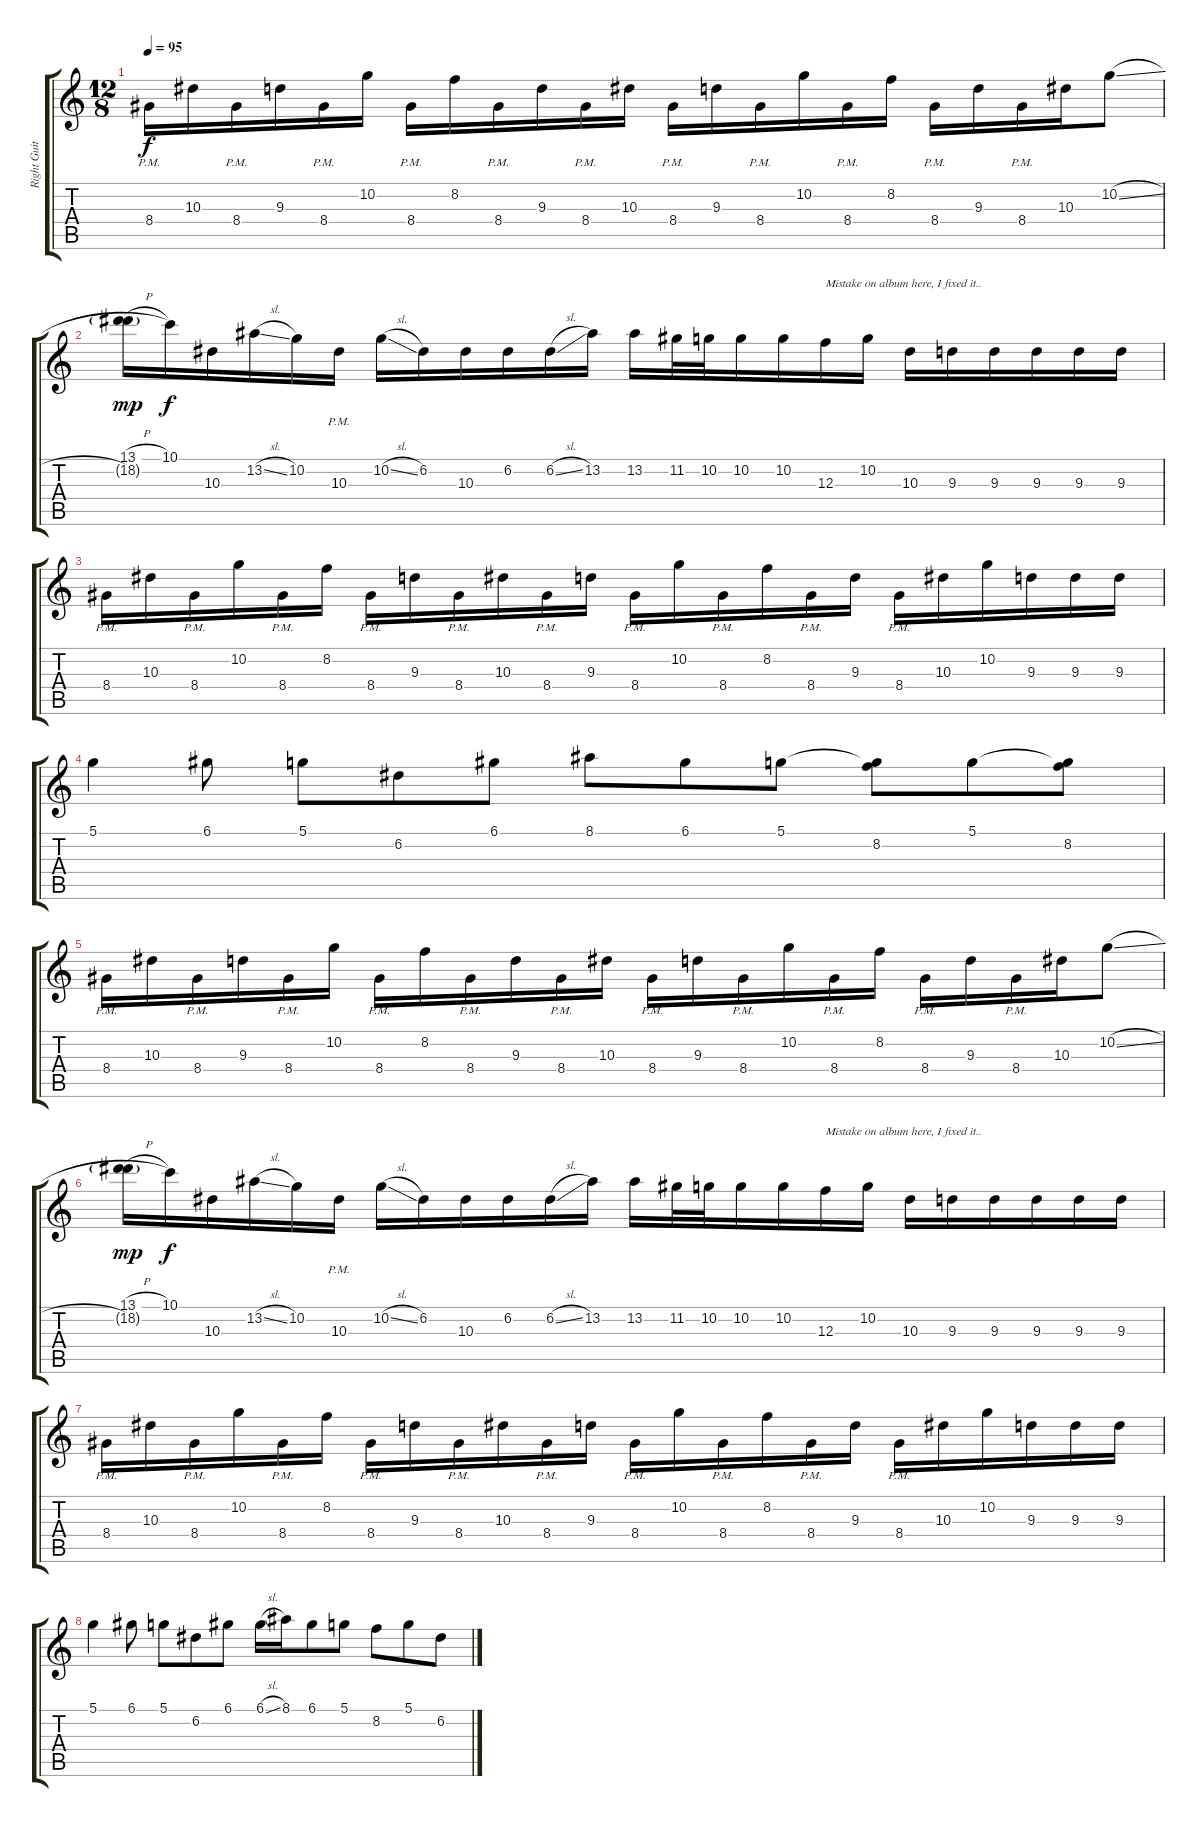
\track ("Right Guitar" "Right Guit") {instrument distortionguitar}
\staff {score tabs}
\tuning (D4 A3 F3 C3 G2 C2) {hide}
\ts (12 8)
\tempo 95
\clef g2
\ks c
8.4{pm}.16{dy f} 10.3.16 8.4{pm}.16 9.3.16 8.4{pm}.16 10.2.16 8.4{pm}.16 8.2.16 8.4{pm}.16 9.3.16 8.4{pm}.16 10.3.16 8.4{pm}.16 9.3.16 8.4{pm}.16 10.2.16 8.4{pm}.16 8.2.16 8.4{pm}.16 9.3.16 8.4{pm}.16 10.3.16 10.2{sl}.8 |
(13.1{h} 18.2{g}).16{dy mp} 10.1.16{dy f} 10.3.16 13.2{sl}.16 10.2.16 10.3{pm}.16 10.2{sl}.16 6.2.16 10.3.16 6.2.16 6.2{sl}.16 13.2.16 13.2.16 11.2.32 10.2.32 10.2.16 10.2.16 12.3.16{txt "Mistake on album here, I fixed it.."} 10.2.16 10.3.16 9.3.16 9.3.16 9.3.16 9.3.16 9.3.16 |
8.4{pm}.16 10.3.16 8.4{pm}.16 10.2.16 8.4{pm}.16 8.2.16 8.4{pm}.16 9.3.16 8.4{pm}.16 10.3.16 8.4{pm}.16 9.3.16 8.4{pm}.16 10.2.16 8.4{pm}.16 8.2.16 8.4{pm}.16 9.3.16 8.4{pm}.16 10.3.16 10.2.16 9.3.16 9.3.16 9.3.16 |
5.1.4 6.1.8 5.1.8 6.2.8 6.1.8 8.1.8 6.1.8 5.1.8 (5.1{t} 8.2).8 5.1.8 (5.1{t} 8.2).8 |
8.4{pm}.16 10.3.16 8.4{pm}.16 9.3.16 8.4{pm}.16 10.2.16 8.4{pm}.16 8.2.16 8.4{pm}.16 9.3.16 8.4{pm}.16 10.3.16 8.4{pm}.16 9.3.16 8.4{pm}.16 10.2.16 8.4{pm}.16 8.2.16 8.4{pm}.16 9.3.16 8.4{pm}.16 10.3.16 10.2{sl}.8 |
(13.1{h} 18.2{g}).16{dy mp} 10.1.16{dy f} 10.3.16 13.2{sl}.16 10.2.16 10.3{pm}.16 10.2{sl}.16 6.2.16 10.3.16 6.2.16 6.2{sl}.16 13.2.16 13.2.16 11.2.32 10.2.32 10.2.16 10.2.16 12.3.16{txt "Mistake on album here, I fixed it.."} 10.2.16 10.3.16 9.3.16 9.3.16 9.3.16 9.3.16 9.3.16 |
8.4{pm}.16 10.3.16 8.4{pm}.16 10.2.16 8.4{pm}.16 8.2.16 8.4{pm}.16 9.3.16 8.4{pm}.16 10.3.16 8.4{pm}.16 9.3.16 8.4{pm}.16 10.2.16 8.4{pm}.16 8.2.16 8.4{pm}.16 9.3.16 8.4{pm}.16 10.3.16 10.2.16 9.3.16 9.3.16 9.3.16 |
5.1.4 6.1.8 5.1.8 6.2.8 6.1.8 6.1{sl}.16 8.1.16 6.1.8 5.1.8 8.2.8 5.1.8 6.2.8
